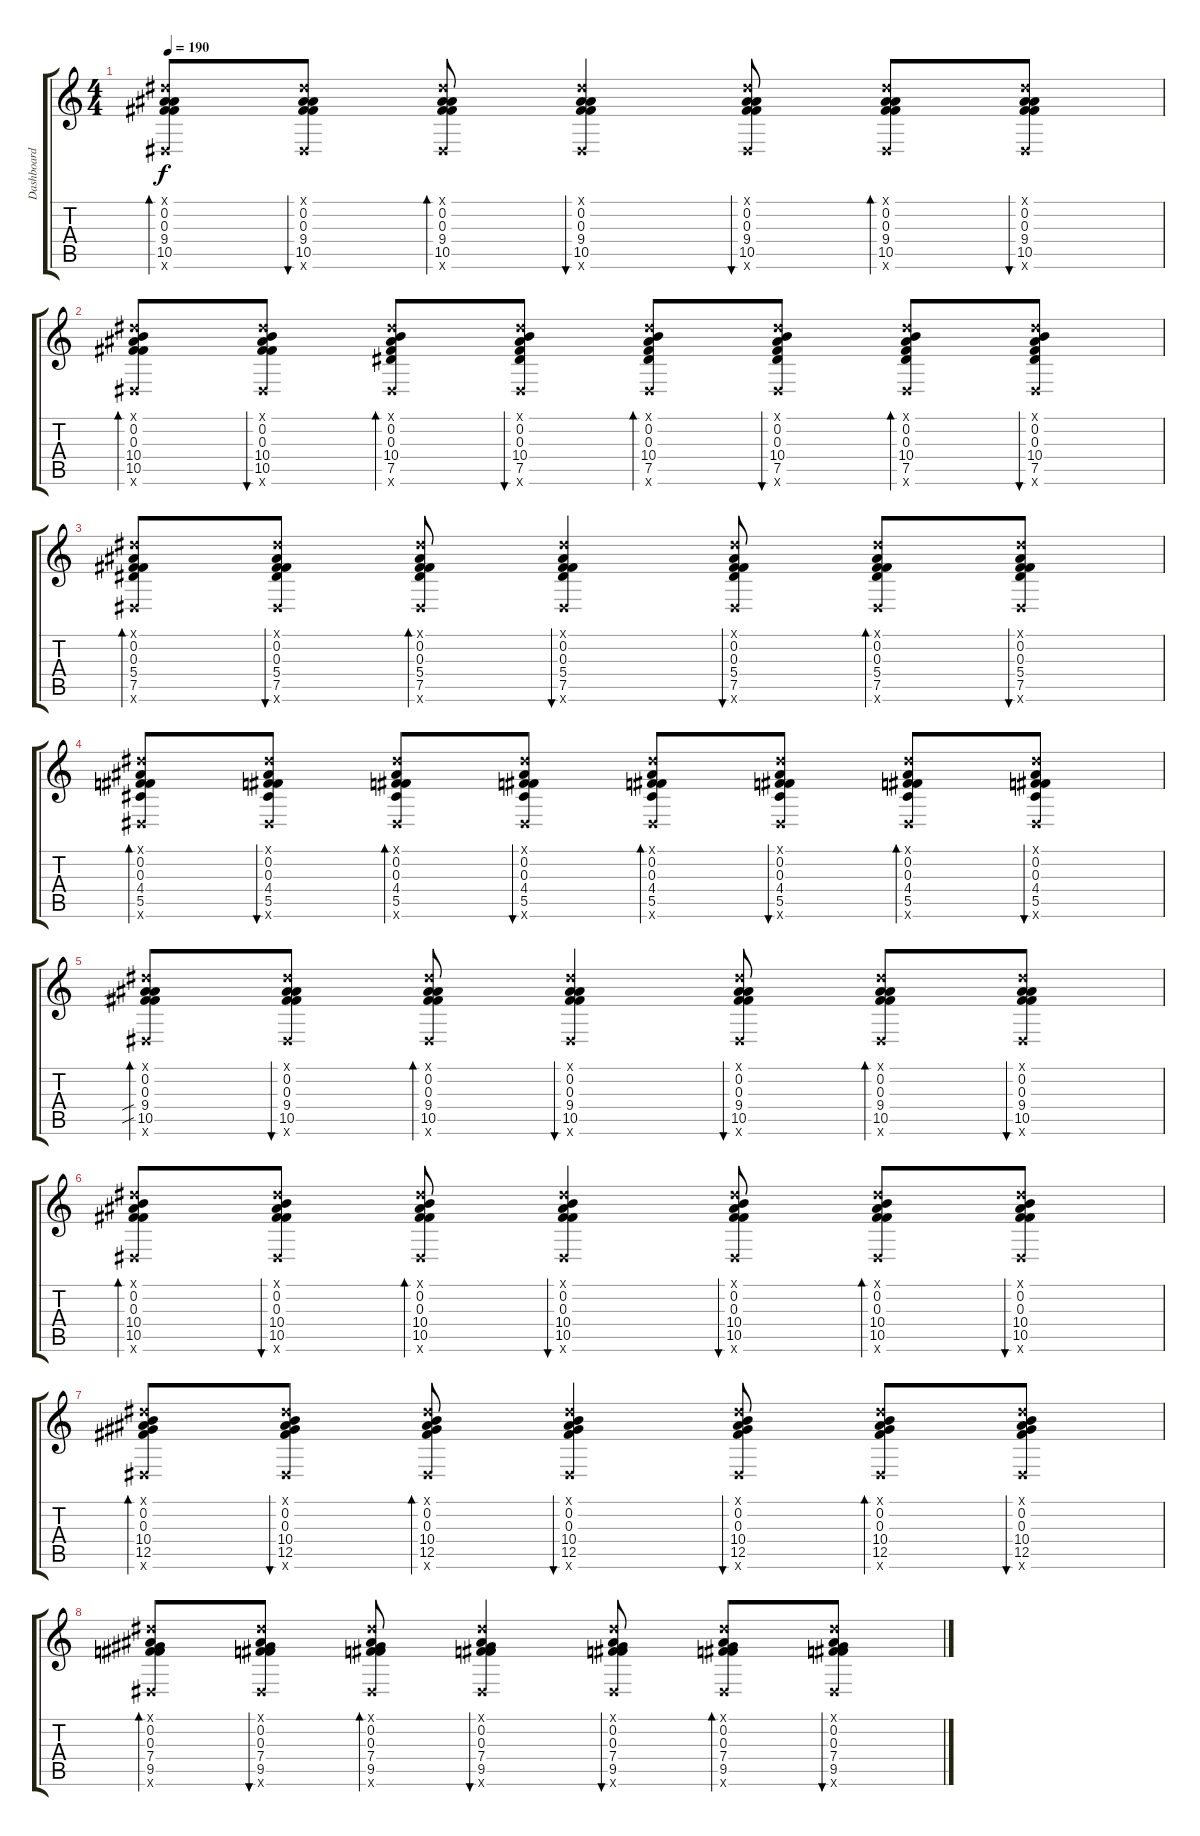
\track ("Dashboard Confessional" "Dashboard ") {instrument acousticguitarsteel}
\staff {score tabs}
\tuning (Eb4 Bb3 Gb3 Db3 Ab2 Eb2) {hide}
\ts (4 4)
\tempo 190
\clef g2
\ks c
(0.1{x} 0.2 0.3 9.4 10.5 0.6{x}).8{bd 60 dy f} (0.1{x} 0.2 0.3 9.4 10.5 0.6{x}).8{bu 60} (0.1{x} 0.2 0.3 9.4 10.5 0.6{x}).8{bd 60} (0.1{x} 0.2 0.3 9.4 10.5 0.6{x}).4{bu 60} (0.1{x} 0.2 0.3 9.4 10.5 0.6{x}).8{bu 60} (0.1{x} 0.2 0.3 9.4 10.5 0.6{x}).8{bd 60} (0.1{x} 0.2 0.3 9.4 10.5 0.6{x}).8{bu 60} |
(0.1{x} 0.2 0.3 10.4 10.5 0.6{x}).8{bd 60} (0.1{x} 0.2 0.3 10.4 10.5 0.6{x}).8{bu 60} (0.1{x} 0.2 0.3 10.4 7.5 0.6{x}).8{bd 60} (0.1{x} 0.2 0.3 10.4 7.5 0.6{x}).8{bu 60} (0.1{x} 0.2 0.3 10.4 7.5 0.6{x}).8{bd 60} (0.1{x} 0.2 0.3 10.4 7.5 0.6{x}).8{bu 60} (0.1{x} 0.2 0.3 10.4 7.5 0.6{x}).8{bd 60} (0.1{x} 0.2 0.3 10.4 7.5 0.6{x}).8{bu 60} |
(0.1{x} 0.2 0.3 5.4 7.5 0.6{x}).8{bd 60} (0.1{x} 0.2 0.3 5.4 7.5 0.6{x}).8{bu 60} (0.1{x} 0.2 0.3 5.4 7.5 0.6{x}).8{bd 60} (0.1{x} 0.2 0.3 5.4 7.5 0.6{x}).4{bu 60} (0.1{x} 0.2 0.3 5.4 7.5 0.6{x}).8{bu 60} (0.1{x} 0.2 0.3 5.4 7.5 0.6{x}).8{bd 60} (0.1{x} 0.2 0.3 5.4 7.5 0.6{x}).8{bu 60} |
(0.1{x} 0.2 0.3 4.4 5.5 0.6{x}).8{bd 60} (0.1{x} 0.2 0.3 4.4 5.5 0.6{x}).8{bu 60} (0.1{x} 0.2 0.3 4.4 5.5 0.6{x}).8{bd 60} (0.1{x} 0.2 0.3 4.4 5.5 0.6{x}).8{bu 60} (0.1{x} 0.2 0.3 4.4 5.5 0.6{x}).8{bd 60} (0.1{x} 0.2 0.3 4.4 5.5 0.6{x}).8{bu 60} (0.1{x} 0.2 0.3 4.4 5.5 0.6{x}).8{bd 60} (0.1{x} 0.2 0.3 4.4 5.5 0.6{x}).8{bu 60} |
(0.1{x} 0.2 0.3 9.4{sib} 10.5{sib} 0.6{x}).8{bd 30} (0.1{x} 0.2 0.3 9.4 10.5 0.6{x}).8{bu 30} (0.1{x} 0.2 0.3 9.4 10.5 0.6{x}).8{bd 60} (0.1{x} 0.2 0.3 9.4 10.5 0.6{x}).4{bu 60} (0.1{x} 0.2 0.3 9.4 10.5 0.6{x}).8{bu 60} (0.1{x} 0.2 0.3 9.4 10.5 0.6{x}).8{bd 60} (0.1{x} 0.2 0.3 9.4 10.5 0.6{x}).8{bu 60} |
(0.1{x} 0.2 0.3 10.4 10.5 0.6{x}).8{bd 60} (0.1{x} 0.2 0.3 10.4 10.5 0.6{x}).8{bu 60} (0.1{x} 0.2 0.3 10.4 10.5 0.6{x}).8{bd 60} (0.1{x} 0.2 0.3 10.4 10.5 0.6{x}).4{bu 60} (0.1{x} 0.2 0.3 10.4 10.5 0.6{x}).8{bu 60} (0.1{x} 0.2 0.3 10.4 10.5 0.6{x}).8{bd 60} (0.1{x} 0.2 0.3 10.4 10.5 0.6{x}).8{bu 60} |
(0.1{x} 0.2 0.3 10.4 12.5 0.6{x}).8{bd 60} (0.1{x} 0.2 0.3 10.4 12.5 0.6{x}).8{bu 60} (0.1{x} 0.2 0.3 10.4 12.5 0.6{x}).8{bd 60} (0.1{x} 0.2 0.3 10.4 12.5 0.6{x}).4{bu 60} (0.1{x} 0.2 0.3 10.4 12.5 0.6{x}).8{bu 60} (0.1{x} 0.2 0.3 10.4 12.5 0.6{x}).8{bd 60} (0.1{x} 0.2 0.3 10.4 12.5 0.6{x}).8{bu 60} |
(0.1{x} 0.2 0.3 7.4 9.5 0.6{x}).8{bd 60} (0.1{x} 0.2 0.3 7.4 9.5 0.6{x}).8{bu 60} (0.1{x} 0.2 0.3 7.4 9.5 0.6{x}).8{bd 60} (0.1{x} 0.2 0.3 7.4 9.5 0.6{x}).4{bu 60} (0.1{x} 0.2 0.3 7.4 9.5 0.6{x}).8{bu 60} (0.1{x} 0.2 0.3 7.4 9.5 0.6{x}).8{bd 60} (0.1{x} 0.2 0.3 7.4 9.5 0.6{x}).8{bu 60}
